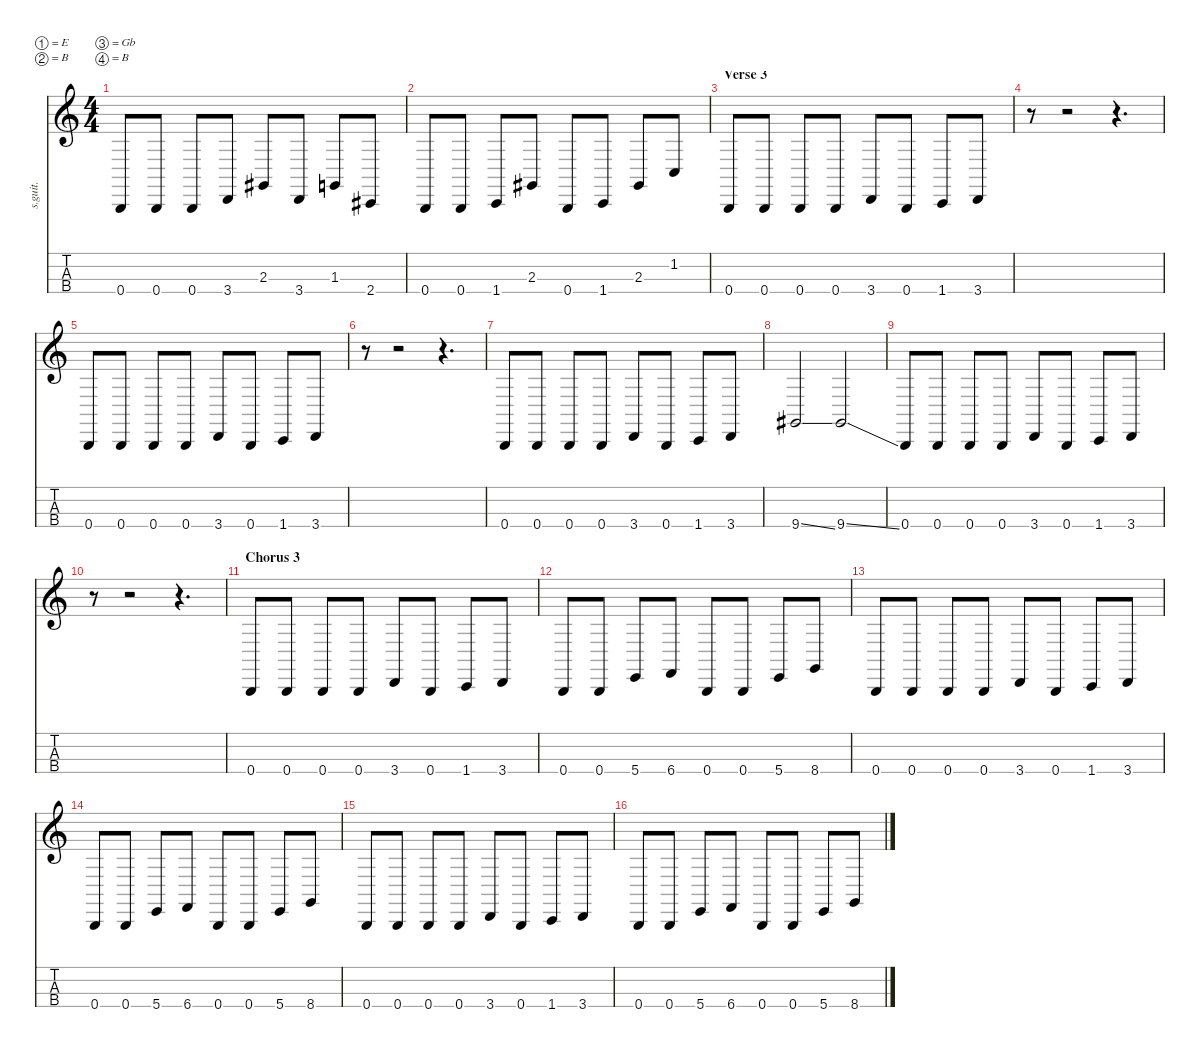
\defaultSystemsLayout 4
\hideDynamics
\bracketExtendMode nobrackets
\track ("Paul Gray" "s.guit.") {instrument electricbasspick}
\staff {score tabs}
\tuning (E2 B1 Gb1 B0)
\ts (4 4)
\tempo (205 hide)
\clef g2
\ks c
0.4.8{lyrics (0 "") lyrics (1 "") lyrics (2 "") lyrics (3 "") lyrics (4 "") dy f} 0.4.8{lyrics (0 "") lyrics (1 "") lyrics (2 "") lyrics (3 "") lyrics (4 "")} 0.4.8{lyrics (0 "") lyrics (1 "") lyrics (2 "") lyrics (3 "") lyrics (4 "")} 3.4.8{lyrics (0 "") lyrics (1 "") lyrics (2 "") lyrics (3 "") lyrics (4 "")} 2.3{acc #}.8{lyrics (0 "") lyrics (1 "") lyrics (2 "") lyrics (3 "") lyrics (4 "")} 3.4.8{lyrics (0 "") lyrics (1 "") lyrics (2 "") lyrics (3 "") lyrics (4 "")} 1.3.8{lyrics (0 "") lyrics (1 "") lyrics (2 "") lyrics (3 "") lyrics (4 "")} 2.4{acc #}.8{lyrics (0 "") lyrics (1 "") lyrics (2 "") lyrics (3 "") lyrics (4 "")} |
0.4.8{lyrics (0 "") lyrics (1 "") lyrics (2 "") lyrics (3 "") lyrics (4 "")} 0.4.8{lyrics (0 "") lyrics (1 "") lyrics (2 "") lyrics (3 "") lyrics (4 "")} 1.4.8{lyrics (0 "") lyrics (1 "") lyrics (2 "") lyrics (3 "") lyrics (4 "")} 2.3{acc #}.8{lyrics (0 "") lyrics (1 "") lyrics (2 "") lyrics (3 "") lyrics (4 "")} 0.4.8{lyrics (0 "") lyrics (1 "") lyrics (2 "") lyrics (3 "") lyrics (4 "")} 1.4.8{lyrics (0 "") lyrics (1 "") lyrics (2 "") lyrics (3 "") lyrics (4 "")} 2.3{acc #}.8{lyrics (0 "") lyrics (1 "") lyrics (2 "") lyrics (3 "") lyrics (4 "")} 1.2.8{lyrics (0 "") lyrics (1 "") lyrics (2 "") lyrics (3 "") lyrics (4 "")} |
\section ("" "Verse 3")
\tempo (210 hide)
0.4.8{lyrics (0 "") lyrics (1 "") lyrics (2 "") lyrics (3 "") lyrics (4 "")} 0.4.8{lyrics (0 "") lyrics (1 "") lyrics (2 "") lyrics (3 "") lyrics (4 "")} 0.4.8{lyrics (0 "") lyrics (1 "") lyrics (2 "") lyrics (3 "") lyrics (4 "")} 0.4.8{lyrics (0 "") lyrics (1 "") lyrics (2 "") lyrics (3 "") lyrics (4 "")} 3.4.8{lyrics (0 "") lyrics (1 "") lyrics (2 "") lyrics (3 "") lyrics (4 "")} 0.4.8{lyrics (0 "") lyrics (1 "") lyrics (2 "") lyrics (3 "") lyrics (4 "")} 1.4.8{lyrics (0 "") lyrics (1 "") lyrics (2 "") lyrics (3 "") lyrics (4 "")} 3.4.8{lyrics (0 "") lyrics (1 "") lyrics (2 "") lyrics (3 "") lyrics (4 "")} |
r.8 r.2 r.4{d} |
0.4.8{lyrics (0 "") lyrics (1 "") lyrics (2 "") lyrics (3 "") lyrics (4 "")} 0.4.8{lyrics (0 "") lyrics (1 "") lyrics (2 "") lyrics (3 "") lyrics (4 "")} 0.4.8{lyrics (0 "") lyrics (1 "") lyrics (2 "") lyrics (3 "") lyrics (4 "")} 0.4.8{lyrics (0 "") lyrics (1 "") lyrics (2 "") lyrics (3 "") lyrics (4 "")} 3.4.8{lyrics (0 "") lyrics (1 "") lyrics (2 "") lyrics (3 "") lyrics (4 "")} 0.4.8{lyrics (0 "") lyrics (1 "") lyrics (2 "") lyrics (3 "") lyrics (4 "")} 1.4.8{lyrics (0 "") lyrics (1 "") lyrics (2 "") lyrics (3 "") lyrics (4 "")} 3.4.8{lyrics (0 "") lyrics (1 "") lyrics (2 "") lyrics (3 "") lyrics (4 "")} |
r.8 r.2 r.4{d} |
0.4.8{lyrics (0 "") lyrics (1 "") lyrics (2 "") lyrics (3 "") lyrics (4 "")} 0.4.8{lyrics (0 "") lyrics (1 "") lyrics (2 "") lyrics (3 "") lyrics (4 "")} 0.4.8{lyrics (0 "") lyrics (1 "") lyrics (2 "") lyrics (3 "") lyrics (4 "")} 0.4.8{lyrics (0 "") lyrics (1 "") lyrics (2 "") lyrics (3 "") lyrics (4 "")} 3.4.8{lyrics (0 "") lyrics (1 "") lyrics (2 "") lyrics (3 "") lyrics (4 "")} 0.4.8{lyrics (0 "") lyrics (1 "") lyrics (2 "") lyrics (3 "") lyrics (4 "")} 1.4.8{lyrics (0 "") lyrics (1 "") lyrics (2 "") lyrics (3 "") lyrics (4 "")} 3.4.8{lyrics (0 "") lyrics (1 "") lyrics (2 "") lyrics (3 "") lyrics (4 "")} |
9.4{ss acc #}.2{lyrics (0 "") lyrics (1 "") lyrics (2 "") lyrics (3 "") lyrics (4 "")} 9.4{ss acc #}.2{lyrics (0 "") lyrics (1 "") lyrics (2 "") lyrics (3 "") lyrics (4 "")} |
0.4.8{lyrics (0 "") lyrics (1 "") lyrics (2 "") lyrics (3 "") lyrics (4 "")} 0.4.8{lyrics (0 "") lyrics (1 "") lyrics (2 "") lyrics (3 "") lyrics (4 "")} 0.4.8{lyrics (0 "") lyrics (1 "") lyrics (2 "") lyrics (3 "") lyrics (4 "")} 0.4.8{lyrics (0 "") lyrics (1 "") lyrics (2 "") lyrics (3 "") lyrics (4 "")} 3.4.8{lyrics (0 "") lyrics (1 "") lyrics (2 "") lyrics (3 "") lyrics (4 "")} 0.4.8{lyrics (0 "") lyrics (1 "") lyrics (2 "") lyrics (3 "") lyrics (4 "")} 1.4.8{lyrics (0 "") lyrics (1 "") lyrics (2 "") lyrics (3 "") lyrics (4 "")} 3.4.8{lyrics (0 "") lyrics (1 "") lyrics (2 "") lyrics (3 "") lyrics (4 "")} |
r.8 r.2 r.4{d} |
\section ("" "Chorus 3")
0.4.8{lyrics (0 "") lyrics (1 "") lyrics (2 "") lyrics (3 "") lyrics (4 "")} 0.4.8{lyrics (0 "") lyrics (1 "") lyrics (2 "") lyrics (3 "") lyrics (4 "")} 0.4.8{lyrics (0 "") lyrics (1 "") lyrics (2 "") lyrics (3 "") lyrics (4 "")} 0.4.8{lyrics (0 "") lyrics (1 "") lyrics (2 "") lyrics (3 "") lyrics (4 "")} 3.4.8{lyrics (0 "") lyrics (1 "") lyrics (2 "") lyrics (3 "") lyrics (4 "")} 0.4.8{lyrics (0 "") lyrics (1 "") lyrics (2 "") lyrics (3 "") lyrics (4 "")} 1.4.8{lyrics (0 "") lyrics (1 "") lyrics (2 "") lyrics (3 "") lyrics (4 "")} 3.4.8{lyrics (0 "") lyrics (1 "") lyrics (2 "") lyrics (3 "") lyrics (4 "")} |
0.4.8{lyrics (0 "") lyrics (1 "") lyrics (2 "") lyrics (3 "") lyrics (4 "")} 0.4.8{lyrics (0 "") lyrics (1 "") lyrics (2 "") lyrics (3 "") lyrics (4 "")} 5.4.8{lyrics (0 "") lyrics (1 "") lyrics (2 "") lyrics (3 "") lyrics (4 "")} 6.4.8{lyrics (0 "") lyrics (1 "") lyrics (2 "") lyrics (3 "") lyrics (4 "")} 0.4.8{lyrics (0 "") lyrics (1 "") lyrics (2 "") lyrics (3 "") lyrics (4 "")} 0.4.8{lyrics (0 "") lyrics (1 "") lyrics (2 "") lyrics (3 "") lyrics (4 "")} 5.4.8{lyrics (0 "") lyrics (1 "") lyrics (2 "") lyrics (3 "") lyrics (4 "")} 8.4.8{lyrics (0 "") lyrics (1 "") lyrics (2 "") lyrics (3 "") lyrics (4 "")} |
0.4.8{lyrics (0 "") lyrics (1 "") lyrics (2 "") lyrics (3 "") lyrics (4 "")} 0.4.8{lyrics (0 "") lyrics (1 "") lyrics (2 "") lyrics (3 "") lyrics (4 "")} 0.4.8{lyrics (0 "") lyrics (1 "") lyrics (2 "") lyrics (3 "") lyrics (4 "")} 0.4.8{lyrics (0 "") lyrics (1 "") lyrics (2 "") lyrics (3 "") lyrics (4 "")} 3.4.8{lyrics (0 "") lyrics (1 "") lyrics (2 "") lyrics (3 "") lyrics (4 "")} 0.4.8{lyrics (0 "") lyrics (1 "") lyrics (2 "") lyrics (3 "") lyrics (4 "")} 1.4.8{lyrics (0 "") lyrics (1 "") lyrics (2 "") lyrics (3 "") lyrics (4 "")} 3.4.8{lyrics (0 "") lyrics (1 "") lyrics (2 "") lyrics (3 "") lyrics (4 "")} |
0.4.8{lyrics (0 "") lyrics (1 "") lyrics (2 "") lyrics (3 "") lyrics (4 "")} 0.4.8{lyrics (0 "") lyrics (1 "") lyrics (2 "") lyrics (3 "") lyrics (4 "")} 5.4.8{lyrics (0 "") lyrics (1 "") lyrics (2 "") lyrics (3 "") lyrics (4 "")} 6.4.8{lyrics (0 "") lyrics (1 "") lyrics (2 "") lyrics (3 "") lyrics (4 "")} 0.4.8{lyrics (0 "") lyrics (1 "") lyrics (2 "") lyrics (3 "") lyrics (4 "")} 0.4.8{lyrics (0 "") lyrics (1 "") lyrics (2 "") lyrics (3 "") lyrics (4 "")} 5.4.8{lyrics (0 "") lyrics (1 "") lyrics (2 "") lyrics (3 "") lyrics (4 "")} 8.4.8{lyrics (0 "") lyrics (1 "") lyrics (2 "") lyrics (3 "") lyrics (4 "")} |
0.4.8{lyrics (0 "") lyrics (1 "") lyrics (2 "") lyrics (3 "") lyrics (4 "")} 0.4.8{lyrics (0 "") lyrics (1 "") lyrics (2 "") lyrics (3 "") lyrics (4 "")} 0.4.8{lyrics (0 "") lyrics (1 "") lyrics (2 "") lyrics (3 "") lyrics (4 "")} 0.4.8{lyrics (0 "") lyrics (1 "") lyrics (2 "") lyrics (3 "") lyrics (4 "")} 3.4.8{lyrics (0 "") lyrics (1 "") lyrics (2 "") lyrics (3 "") lyrics (4 "")} 0.4.8{lyrics (0 "") lyrics (1 "") lyrics (2 "") lyrics (3 "") lyrics (4 "")} 1.4.8{lyrics (0 "") lyrics (1 "") lyrics (2 "") lyrics (3 "") lyrics (4 "")} 3.4.8{lyrics (0 "") lyrics (1 "") lyrics (2 "") lyrics (3 "") lyrics (4 "")} |
0.4.8{lyrics (0 "") lyrics (1 "") lyrics (2 "") lyrics (3 "") lyrics (4 "")} 0.4.8{lyrics (0 "") lyrics (1 "") lyrics (2 "") lyrics (3 "") lyrics (4 "")} 5.4.8{lyrics (0 "") lyrics (1 "") lyrics (2 "") lyrics (3 "") lyrics (4 "")} 6.4.8{lyrics (0 "") lyrics (1 "") lyrics (2 "") lyrics (3 "") lyrics (4 "")} 0.4.8{lyrics (0 "") lyrics (1 "") lyrics (2 "") lyrics (3 "") lyrics (4 "")} 0.4.8{lyrics (0 "") lyrics (1 "") lyrics (2 "") lyrics (3 "") lyrics (4 "")} 5.4.8{lyrics (0 "") lyrics (1 "") lyrics (2 "") lyrics (3 "") lyrics (4 "")} 8.4.8{lyrics (0 "") lyrics (1 "") lyrics (2 "") lyrics (3 "") lyrics (4 "")}
